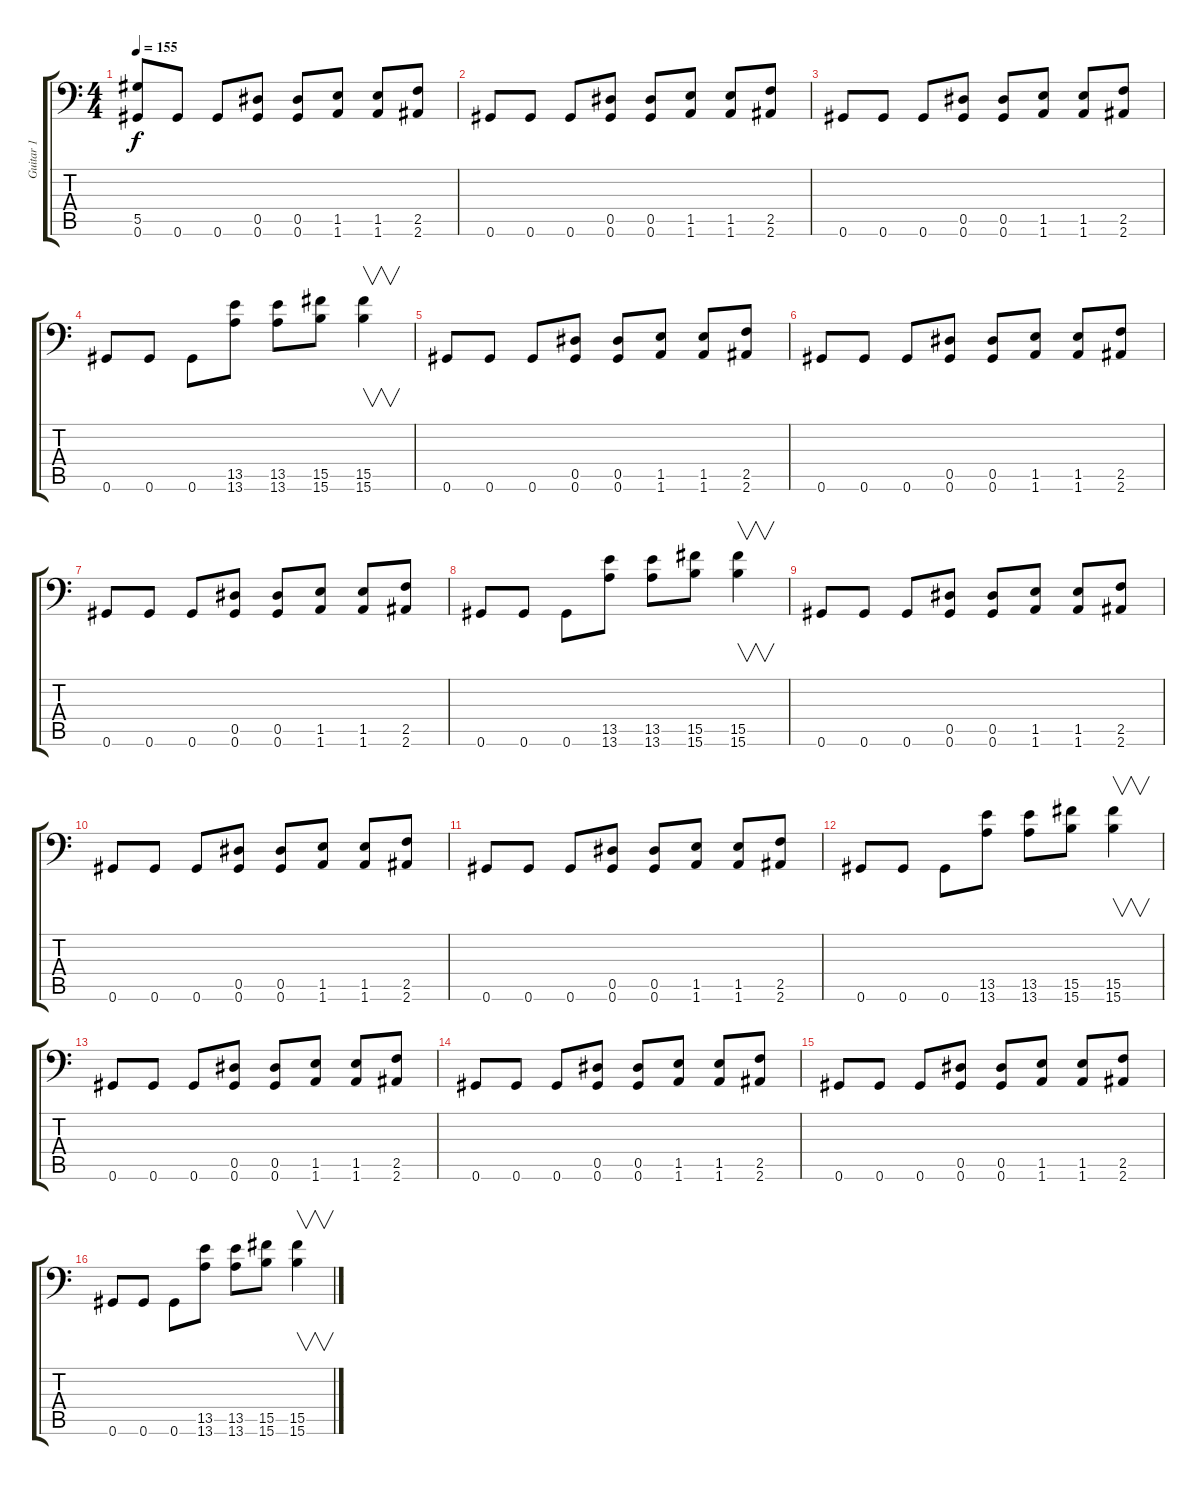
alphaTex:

\track ("Guitar 1" "Guitar 1") {instrument overdrivenguitar}
\staff {score tabs}
\tuning (Bb3 F3 Db3 Ab2 Eb2 Ab1) {hide}
\ts (4 4)
\tempo 155
\clef f4
\ks c
(5.5 0.6).8{dy f} 0.6.8 0.6.8 (0.5 0.6).8 (0.5 0.6).8 (1.5 1.6).8 (1.5 1.6).8 (2.5 2.6).8 |
0.6.8 0.6.8 0.6.8 (0.5 0.6).8 (0.5 0.6).8 (1.5 1.6).8 (1.5 1.6).8 (2.5 2.6).8 |
0.6.8 0.6.8 0.6.8 (0.5 0.6).8 (0.5 0.6).8 (1.5 1.6).8 (1.5 1.6).8 (2.5 2.6).8 |
0.6.8 0.6.8 0.6.8 (13.5 13.6).8 (13.5 13.6).8 (15.5 15.6).8 (15.5 15.6).4{v} |
0.6.8 0.6.8 0.6.8 (0.5 0.6).8 (0.5 0.6).8 (1.5 1.6).8 (1.5 1.6).8 (2.5 2.6).8 |
0.6.8 0.6.8 0.6.8 (0.5 0.6).8 (0.5 0.6).8 (1.5 1.6).8 (1.5 1.6).8 (2.5 2.6).8 |
0.6.8 0.6.8 0.6.8 (0.5 0.6).8 (0.5 0.6).8 (1.5 1.6).8 (1.5 1.6).8 (2.5 2.6).8 |
0.6.8 0.6.8 0.6.8 (13.5 13.6).8 (13.5 13.6).8 (15.5 15.6).8 (15.5 15.6).4{v} |
0.6.8 0.6.8 0.6.8 (0.5 0.6).8 (0.5 0.6).8 (1.5 1.6).8 (1.5 1.6).8 (2.5 2.6).8 |
0.6.8 0.6.8 0.6.8 (0.5 0.6).8 (0.5 0.6).8 (1.5 1.6).8 (1.5 1.6).8 (2.5 2.6).8 |
0.6.8 0.6.8 0.6.8 (0.5 0.6).8 (0.5 0.6).8 (1.5 1.6).8 (1.5 1.6).8 (2.5 2.6).8 |
0.6.8 0.6.8 0.6.8 (13.5 13.6).8 (13.5 13.6).8 (15.5 15.6).8 (15.5 15.6).4{v} |
0.6.8 0.6.8 0.6.8 (0.5 0.6).8 (0.5 0.6).8 (1.5 1.6).8 (1.5 1.6).8 (2.5 2.6).8 |
0.6.8 0.6.8 0.6.8 (0.5 0.6).8 (0.5 0.6).8 (1.5 1.6).8 (1.5 1.6).8 (2.5 2.6).8 |
0.6.8 0.6.8 0.6.8 (0.5 0.6).8 (0.5 0.6).8 (1.5 1.6).8 (1.5 1.6).8 (2.5 2.6).8 |
0.6.8 0.6.8 0.6.8 (13.5 13.6).8 (13.5 13.6).8 (15.5 15.6).8 (15.5 15.6).4{v}
